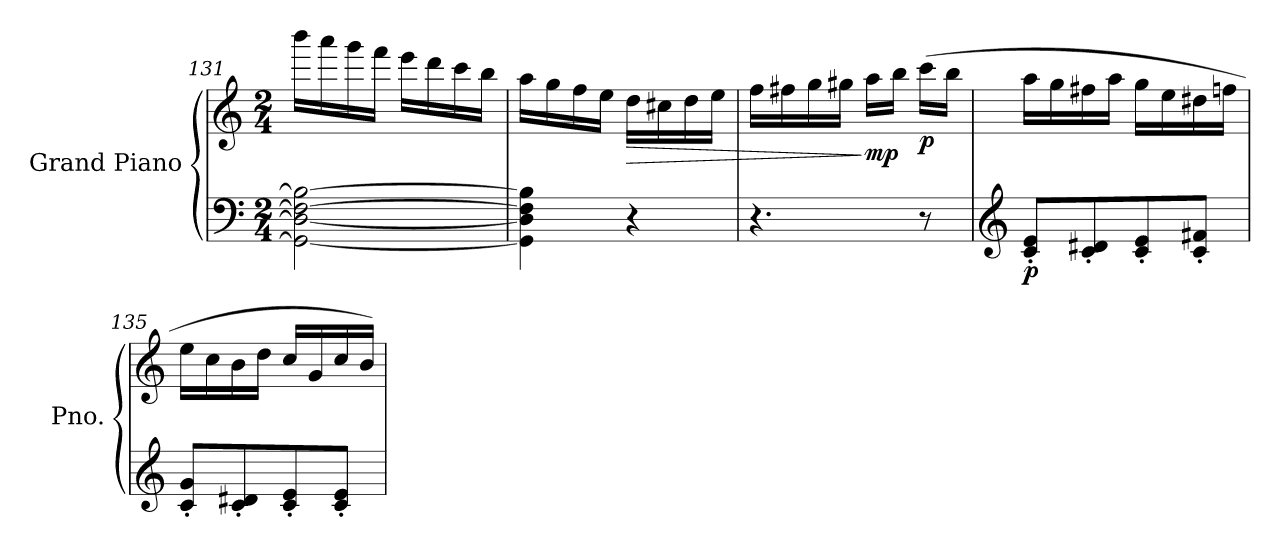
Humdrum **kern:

**kern	**kern	**dynam
*part1	*part1	*part1
*staff2	*staff1	*staff1/2
*I"Grand Piano	*	*
*I'Pno.	*	*
*clefF4	*clefG2	*
*k[]	*k[]	*
*M2/4	*M2/4	*
=131	=131	=131
2GG\_ 2D\_ 2F\_ 2B\_	16bbb\LL	.
.	16aaa\	.
.	16ggg\	.
.	16fff\JJ	.
.	16eee\LL	.
.	16ddd\	.
.	16ccc\	.
.	16bb\JJ	.
!!LO:LB:g=z
=132	=132	=132
4GG\] 4D\] 4F\] 4B\]	16aa\LL	.
.	16gg\	.
.	16ff\	.
.	16ee\JJ	.
!	!	!LO:HP:b
4r	16dd\LL	>
.	16cc#X\	.
.	16dd\	.
.	16ee\JJ	.
=133	=133	=133
4.r	16ff\LL	.
.	16ff#X\	.
.	16gg\	.
.	16gg#X\JJ	.
!	!	!LO:DY:n=1:b
.	16aa\LL	] mp
.	16bb\JJ	.
!	!	!LO:DY:n=2:b
8r	(16ccc\LL	p
.	16bb\JJ	.
=134	=134	=134
*clefG2	*	*
!	!	!LO:DY:b=2
8c/' 8e/'L	16aa\LL	p
.	16gg\	.
8c/' 8d#X/'	16ff#X\	.
.	16aa\JJ	.
8c/' 8e/'	16gg\LL	.
.	16ee\	.
8c/' 8f#X/'J	16dd#X\	.
.	16ffn\JJ	.
=135	=135	=135
8c/' 8g/'L	16ee\LL	.
.	16cc\	.
8c/' 8d#X/'	16b\	.
.	16dd\JJ	.
8c/' 8e/'	16cc/LL	.
.	16g/	.
8c/' 8e/'J	16cc/	.
.	16b/JJ)	.
=	=	=
*-	*-	*-
